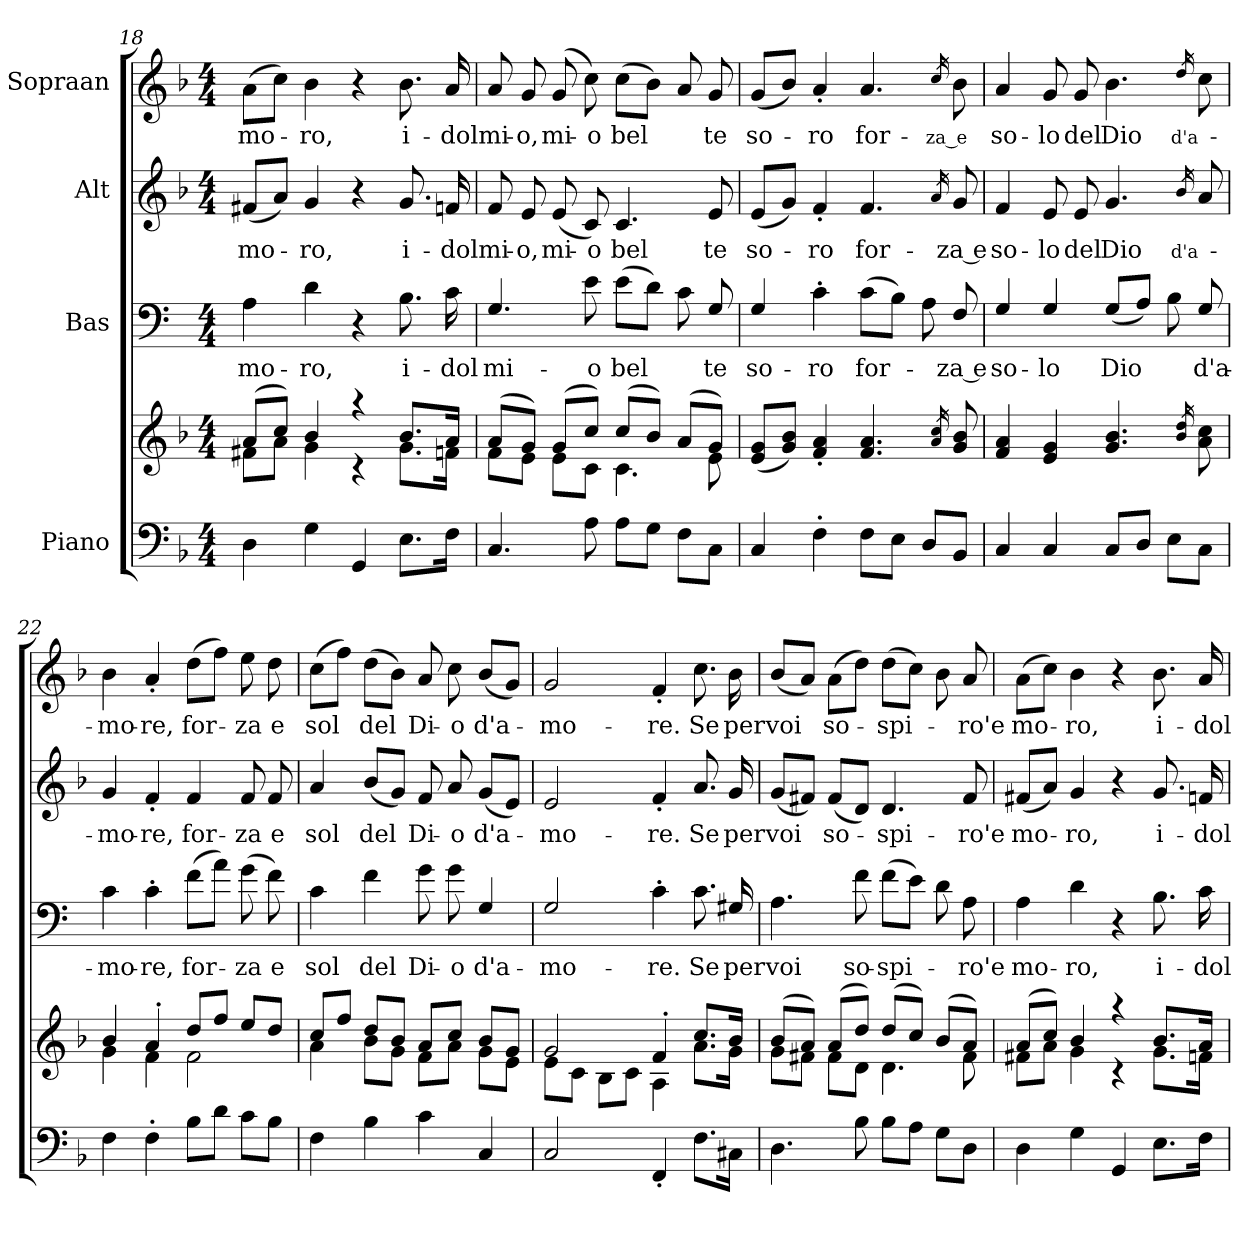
**kern	**kern	**kern	**text	**kern	**text	**kern	**text
*part4	*part4	*part3	*part3	*part2	*part2	*part1	*part1
*staff5	*staff4	*staff3	*staff3	*staff2	*staff2	*staff1	*staff1
*I"Piano	*	*I"Bas	*	*I"Alt	*	*I"Sopraan	*
*clefF4	*clefG2	*clefF4	*	*clefG2	*	*clefG2	*
*	*	*ITrd4c7	*	*	*	*	*
*k[b-]	*k[b-]	*k[b-]	*	*k[b-]	*	*k[b-]	*
*F:	*F:	*F:	*	*F:	*	*F:	*
*M4/4	*M4/4	*M4/4	*	*M4/4	*	*M4/4	*
=18	=18	=18	=18	=18	=18	=18	=18
*	*^	*	*	*	*	*	*
!	!	!	!	!LO:LY:b	!	!LO:LY:b	!	!LO:LY:b
4D\	(>8a/L	8f#X\L	4D\	mo-	(<8f#X/L	mo-	(>8a\L	mo-
.	8cc/J)	8a\J	.	.	8a/J)	.	8cc\J)	.
!	!	!	!	!LO:LY:b	!	!LO:LY:b	!	!LO:LY:b
4G\	4b-/	4g\	4G\	-ro,	4g/	-ro,	4b-\	-ro,
4GG>/	4raa	4rc	4r	.	4r	.	4r	.
!	!	!	!	!LO:LY:b	!	!LO:LY:b	!	!LO:LY:b
8.E\L	8.b-/L	8.g\L	8.E\	i-	8.g/	i-	8.b-\	i-
!	!	!	!	!LO:LY:b	!	!LO:LY:b	!	!LO:LY:b
16F\Jk	16a/Jk	16fn\Jk	16F\	-dol	16fn/	-dol	16a/	-dol
=19	=19	=19	=19	=19	=19	=19	=19	=19
!	!	!	!	!LO:LY:b	!	!LO:LY:b	!	!LO:LY:b
4.C/	(>8a/L	8f\L	4.C/	mi-	8f/	mi-	8a/	mi-
!	!	!	!	!	!	!LO:LY:b	!	!LO:LY:b
.	8g/J)	8e\J	.	.	8e/	-o,	8g/	-o,
!	!	!	!	!	!	!LO:LY:b	!	!LO:LY:b
.	(>8g/L	8e\L	.	.	(<8e/	mi-	(>8g/	mi-
!	!	!	!	!LO:LY:b	!	!LO:LY:b	!	!LO:LY:b
8A\	8cc/J)	8c\J	8A\	-o	8c/)	-o	8cc\)	-o
!	!	!	!	!LO:LY:b	!	!LO:LY:b	!	!LO:LY:b
8A\L	(>8cc/L	4.c\	(>8A\L	bel	4.c/	bel	(>8cc\L	bel
8G\J	8b-/J)	.	8G\J)	.	.	.	8b-\J)	.
8F\L	(>8a/L	.	8F\	.	.	.	8a/	.
!	!	!	!	!LO:LY:b	!	!LO:LY:b	!	!LO:LY:b
8C\J	8g/J)	8e\	8C/	te	8e/	te	8g/	te
=20	=20	=20	=20	=20	=20	=20	=20	=20
!	!	!	!	!LO:LY:b	!	!LO:LY:b	!	!LO:LY:b
*	*v	*v	*	*	*	*	*	*
4C/	(<8e/ 8g/L	4C/	so-	(<8e/L	so-	(<8g/L	so-
.	8g/ 8b-/J)	.	.	8g/J)	.	8b-/J)	.
!	!	!	!LO:LY:b	!	!LO:LY:b	!	!LO:LY:b
4F'>\	4f/'> 4a/'>	4F'>\	-ro	4f'>/	-ro	4a'>/	-ro
!	!	!	!LO:LY:b	!	!LO:LY:b	!	!LO:LY:b
8F\L	4.f/ 4.a/	(>8F\L	for-	4.f/	for-	4.a/	for-
8E\J	.	8E\J)	.	.	.	.	.
8D/L	.	8D\	.	.	.	.	.
!	!	!	!	!	!	!	!LO:LY:b
.	16qa/ 16qcc/	.	.	16qa/	.	16qcc/	-za e
!	!	!	!LO:LY:b	!	!LO:LY:b	!	!
8BB-/J	8g/ 8b-/	8BB-/	-za e	8g/	-za e	8b-\	.
!!LO:LB:g=z
=21	=21	=21	=21	=21	=21	=21	=21
!	!	!	!LO:LY:b	!	!LO:LY:b	!	!LO:LY:b
4C/	4f/ 4a/	4C/	so-	4f/	so-	4a/	so-
!	!	!	!LO:LY:b	!	!LO:LY:b	!	!LO:LY:b
4C/	4e/ 4g/	4C/	-lo	8e/	-lo	8g/	-lo
!	!	!	!	!	!LO:LY:b	!	!LO:LY:b
.	.	.	.	8e/	del	8g/	del
!	!	!	!LO:LY:b	!	!LO:LY:b	!	!LO:LY:b
8C/L	4.g/ 4.b-/	(<8C/L	Dio	4.g/	Dio	4.b-\	Dio
8D/J	.	8D/J)	.	.	.	.	.
8E\L	.	8E\	.	.	.	.	.
!	!	!	!	!	!LO:LY:b	!	!LO:LY:b
.	16qb-/ 16qdd/	.	.	16qb-/	d'a-	16qdd/	d'a-
!	!	!	!LO:LY:b	!	!	!	!
8C\J	8a\ 8cc\	8C/	d'a-	8a/	.	8cc\	.
=22	=22	=22	=22	=22	=22	=22	=22
*	*^	*	*	*	*	*	*
!	!	!	!	!LO:LY:b	!	!LO:LY:b	!	!LO:LY:b
4F\	4b-/	4g\	4F\	-mo-	4g/	-mo-	4b-\	-mo-
!	!	!	!	!LO:LY:b	!	!LO:LY:b	!	!LO:LY:b
4F'>\	4a'>/	4f\	4F'>\	-re,	4f'>/	-re,	4a'>/	-re,
!	!	!	!	!LO:LY:b	!	!LO:LY:b	!	!LO:LY:b
8B-\L	8dd/L	2f\	(>8B-\L	for-	4f/	for-	(>8dd\L	for-
8d\J	8ff/J	.	8d\J)	.	.	.	8ff\J)	.
!	!	!	!	!LO:LY:b	!	!LO:LY:b	!	!LO:LY:b
8c\L	8ee/L	.	(>8c\	-za	8f/	-za	8ee\	-za
!	!	!	!	!LO:LY:b	!	!LO:LY:b	!	!LO:LY:b
8B-\J	8dd/J	.	8B-\)	e	8f/	e	8dd\	e
=23	=23	=23	=23	=23	=23	=23	=23	=23
!	!	!	!	!LO:LY:b	!	!LO:LY:b	!	!LO:LY:b
4F\	8cc/L	4a\	4F\	sol	4a/	sol	(>8cc\L	sol
.	8ff/J	.	.	.	.	.	8ff\J)	.
!	!	!	!	!LO:LY:b	!	!LO:LY:b	!	!LO:LY:b
4B-\	8dd/L	8b-\L	4B-\	del	(<8b-/L	del	(>8dd\L	del
.	8b-/J	8g\J	.	.	8g/J)	.	8b-\J)	.
!	!	!	!	!LO:LY:b	!	!LO:LY:b	!	!LO:LY:b
4c\	8a/L	8f\L	8c\	Di-	8f/	Di-	8a/	Di-
!	!	!	!	!LO:LY:b	!	!LO:LY:b	!	!LO:LY:b
.	8cc/J	8a\J	8c\	-o	8a/	-o	8cc\	-o
!	!	!	!	!LO:LY:b	!	!LO:LY:b	!	!LO:LY:b
4C/	8b-/L	8g\L	4C/	d'a-	(<8g/L	d'a-	(<8b-/L	d'a-
.	8g/J	8e\J	.	.	8e/J)	.	8g/J)	.
=24	=24	=24	=24	=24	=24	=24	=24	=24
!	!	!	!	!LO:LY:b	!	!LO:LY:b	!	!LO:LY:b
2C/	2g/	8e\L	2C/	-mo-	2e/	-mo-	2g/	-mo-
.	.	8c\J	.	.	.	.	.	.
.	.	8B-\L	.	.	.	.	.	.
.	.	8c\J	.	.	.	.	.	.
!	!	!	!	!LO:LY:b	!	!LO:LY:b	!	!LO:LY:b
4FF'>/	4f'>/	4A\	4F'>\	-re.	4f'>/	-re.	4f'>/	-re.
!	!	!	!	!LO:LY:b	!	!LO:LY:b	!	!LO:LY:b
8.F\L	8.cc/L	8.a\L	8.F\	Se	8.a/	Se	8.cc\	Se
!	!	!	!	!LO:LY:b	!	!LO:LY:b	!	!LO:LY:b
16C#X\Jk	16b-/Jk	16g\Jk	16C#X/	per	16g/	per	16b-\	per
!!LO:PB:g=z
=25	=25	=25	=25	=25	=25	=25	=25	=25
!	!	!	!	!LO:LY:b	!	!LO:LY:b	!	!LO:LY:b
4.D\	(>8b-/L	8g\L	4.D\	voi	(<8g/L	voi	(<8b-/L	voi
.	8a/J)	8f#X\J	.	.	8f#X/J)	.	8a/J)	.
!	!	!	!	!	!	!LO:LY:b	!	!LO:LY:b
.	(>8a/L	8f#\L	.	.	(<8f#/L	so-	(>8a\L	so-
!	!	!	!	!LO:LY:b	!	!	!	!
8B-\	8dd/J)	8d\J	8B-\	so-	8d/J)	.	8dd\J)	.
!	!	!	!	!LO:LY:b	!	!LO:LY:b	!	!LO:LY:b
8B-\L	(>8dd/L	4.d\	(>8B-\L	-spi-	4.d/	-spi-	(>8dd\L	-spi-
8A\J	8cc/J)	.	8A\J)	.	.	.	8cc\J)	.
8G\L	(>8b-/L	.	8G\	.	.	.	8b-\	.
!	!	!	!	!LO:LY:b	!	!LO:LY:b	!	!LO:LY:b
8D\J	8a/J)	8f#\	8D\	-ro'e	8f#/	-ro'e	8a/	-ro'e
=26	=26	=26	=26	=26	=26	=26	=26	=26
!	!	!	!	!LO:LY:b	!	!LO:LY:b	!	!LO:LY:b
4D\	(>8a/L	8f#X\L	4D\	mo-	(<8f#X/L	mo-	(>8a\L	mo-
.	8cc/J)	8a\J	.	.	8a/J)	.	8cc\J)	.
!	!	!	!	!LO:LY:b	!	!LO:LY:b	!	!LO:LY:b
4G\	4b-/	4g\	4G\	-ro,	4g/	-ro,	4b-\	-ro,
4GG>/	4raa	4rc	4r	.	4r	.	4r	.
!	!	!	!	!LO:LY:b	!	!LO:LY:b	!	!LO:LY:b
8.E\L	8.b-/L	8.g\L	8.E\	i-	8.g/	i-	8.b-\	i-
!	!	!	!	!LO:LY:b	!	!LO:LY:b	!	!LO:LY:b
16F\Jk	16a/Jk	16fn\Jk	16F\	-dol	16fn/	-dol	16a/	-dol
*	*v	*v	*	*	*	*	*	*
=	=	=	=	=	=	=	=
*-	*-	*-	*-	*-	*-	*-	*-
